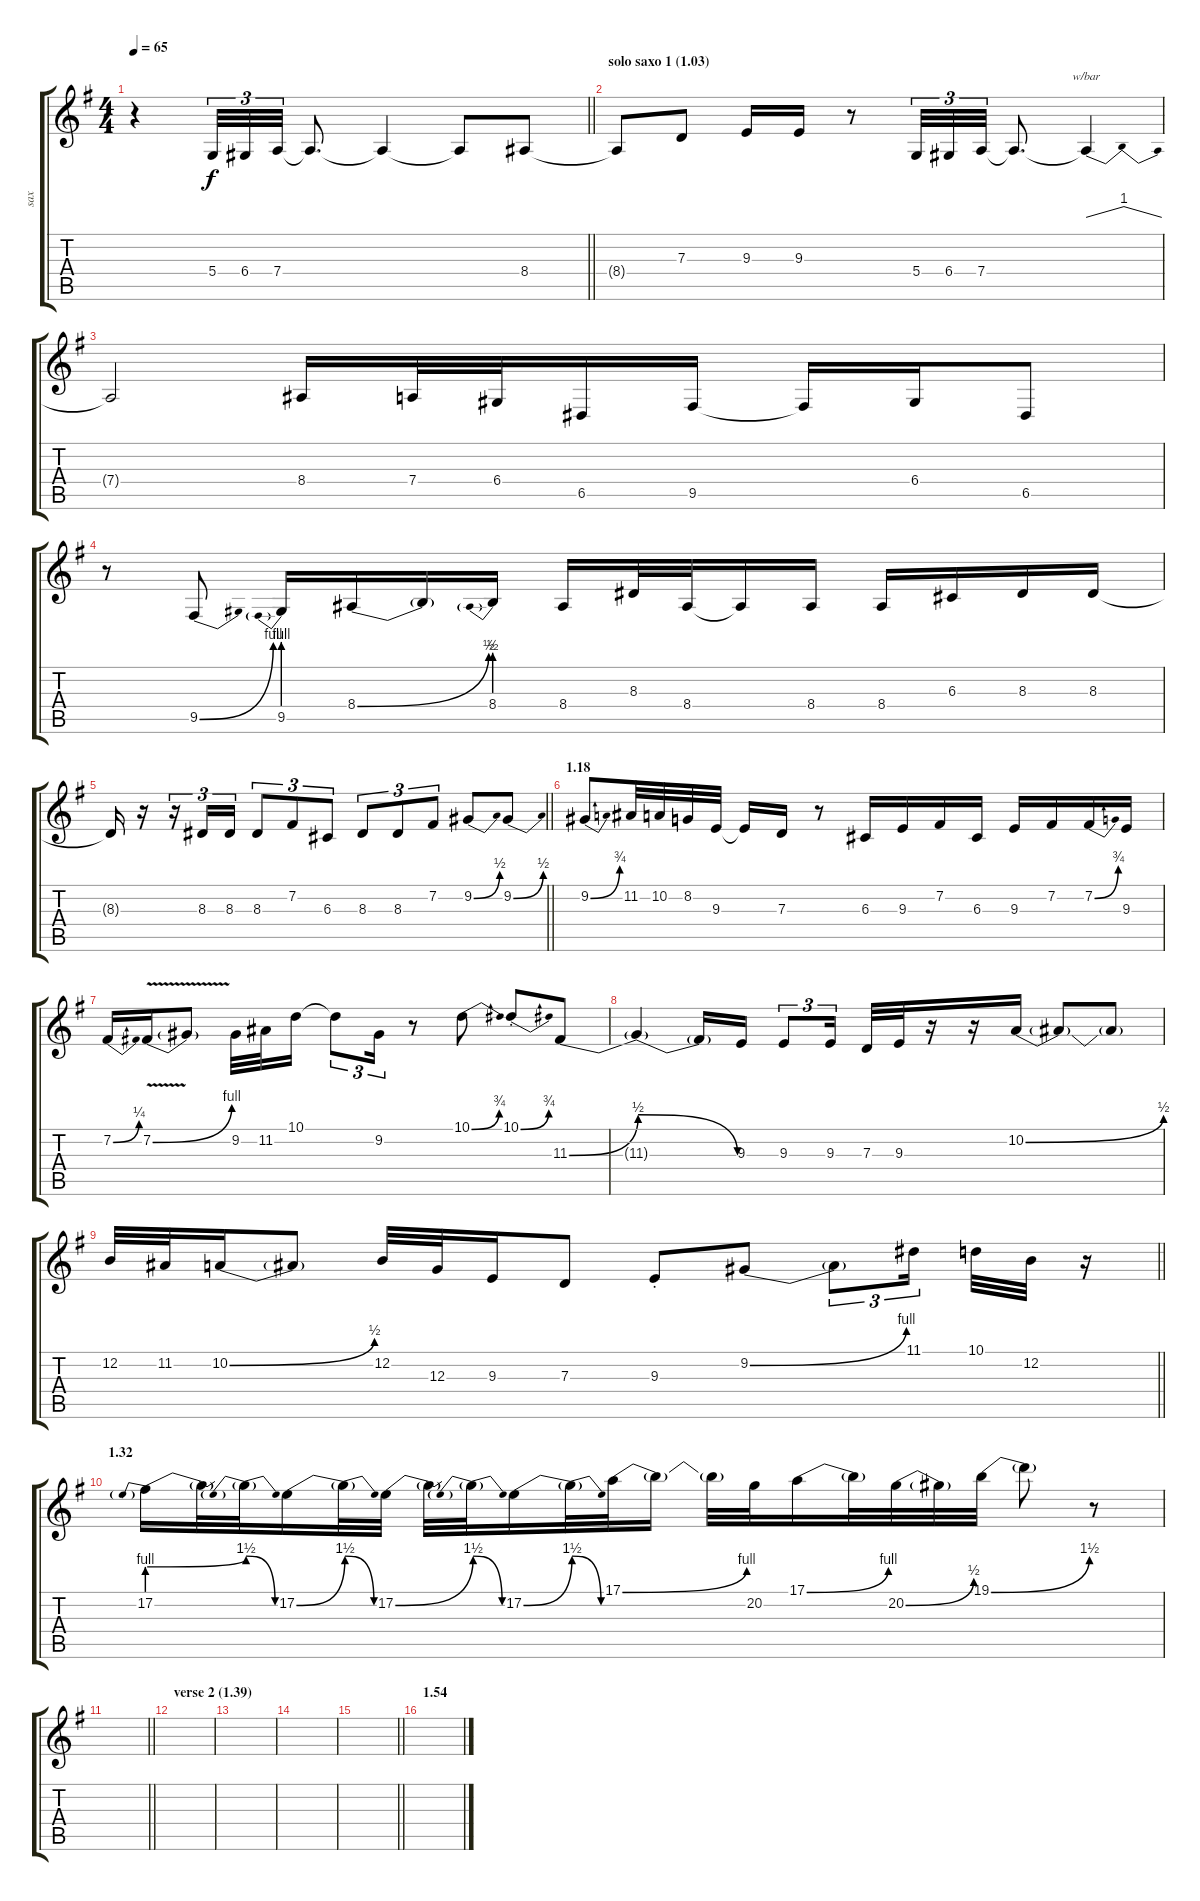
\track ("sax" "sax") {instrument altosax}
\staff {score tabs}
\tuning (E4 B3 G3 D3 A2 E2) {hide}
\ts (4 4)
\tempo 65
\clef g2
\barLineRight lightlight
\ks g
r.4{dy f} 5.4.32{tu (3 2)} 6.4.32{tu (3 2)} 7.4.32{tu (3 2)} 7.4{t}.8{d} 7.4{t}.4 7.4{t}.8 8.4.8 |
\section ("" "solo saxo 1 (1.03)")
8.4{t}.8 7.3.8 9.3.16 9.3.16 r.8 5.4.32{tu (3 2)} 6.4.32{tu (3 2)} 7.4.32{tu (3 2)} 7.4{t}.8{d} 7.4{t}.4{tbe (dip default 0 0 30 4 60 0)} |
7.4{t}.2 8.4.16 7.4.32 6.4.32 6.5.16 9.5.16 9.5{t}.16 6.4.16 6.5.8 |
r.8 9.5{be (bend 0 0 60 4)}.8 9.5{be (prebend 0 4 60 4)}.16 8.4{be (bend 0 0 60 2)}.16 8.4{t}.16 8.4{be (prebend 0 2 60 2)}.16 8.4.16 8.3.32 8.4.32 8.4{t}.16 8.4.16 8.4.16 6.3.16 8.3.16 8.3.16 |
\barLineRight lightlight
8.3{t}.16 r.16 r.16{tu (3 2)} 8.3.16{tu (3 2)} 8.3.16{tu (3 2)} 8.3.8{tu (3 2)} 7.2.8{tu (3 2)} 6.3.8{tu (3 2)} 8.3.8{tu (3 2)} 8.3.8{tu (3 2)} 7.2.8{tu (3 2)} 9.2{be (bend 0 0 60 2)}.8 9.2{be (bend 0 0 60 2)}.8 |
\section ("" "1.18")
9.2{be (bend 0 0 60 3)}.8 11.2.32 10.2.32 8.2.32 9.3.32 9.3{t}.16 7.3.16 r.8 6.3.16 9.3.16 7.2.16 6.3.16 9.3.16 7.2.16 7.2{be (bend 0 0 60 3)}.16 9.3.16 |
7.2{be (bend 0 0 60 1)}.16 7.2{be (bend 0 0 60 4) v}.16 7.2{t}.8 9.2.32 11.2.32 10.1.16 10.1{t}.8{tu (3 2)} 9.2.16{tu (3 2)} r.8 10.1{be (bend 0 0 60 3)}.8 10.1{be (bend 0 0 60 3) st}.8 11.3{be (bend 0 0 60 2)}.8 |
11.3{be (release 0 2 60 0) t}.4 11.3{t}.16 9.3.16 9.3.8{tu (3 2)} 9.3.16{tu (3 2)} 7.3.32 9.3.32 r.16 r.16 10.2{be (bend 0 0 60 2)}.16 10.2{t}.8 10.2{t}.8 |
\barLineRight lightlight
12.2.32 11.2.32 10.2{be (bend 0 0 60 2)}.16 10.2{t}.8 12.2.32 12.3.32 9.3.16 7.3.8 9.3{st}.8 9.2{be (bend 0 0 60 4)}.8 9.2{t}.8{tu (3 2)} 11.1.16{tu (3 2) beam splitsecondary} 10.1.32 12.2.32 r.16 |
\section ("" "1.32")
17.2{be (prebendbend 0 4 60 6)}.16 17.2{t}.32 17.2{be (prebendrelease 0 6 60 0) t}.32 17.2{be (bend 0 0 60 6)}.16 17.2{be (release 0 6 60 0) t}.32 17.2{be (bend 0 0 60 6)}.32 17.2{t}.32 17.2{be (prebendrelease 0 6 60 0) t}.32 17.2{be (bend 0 0 60 6)}.16 17.2{be (release 0 6 60 0) t}.32 17.1{be (bend 0 0 60 4)}.32 17.1{t}.16 17.1{t}.32 20.2.32 17.1{be (bend 0 0 60 4)}.16 17.1{t}.32 20.2{be (bend 0 0 60 2)}.32 20.2{t}.32 19.1{be (bend 0 0 60 6)}.32 19.1{t}.8 r.8 |
\barLineRight lightlight
|
\section ("" "verse 2 (1.39)")
|
|
|
\barLineRight lightlight
|
\section ("" "1.54")
